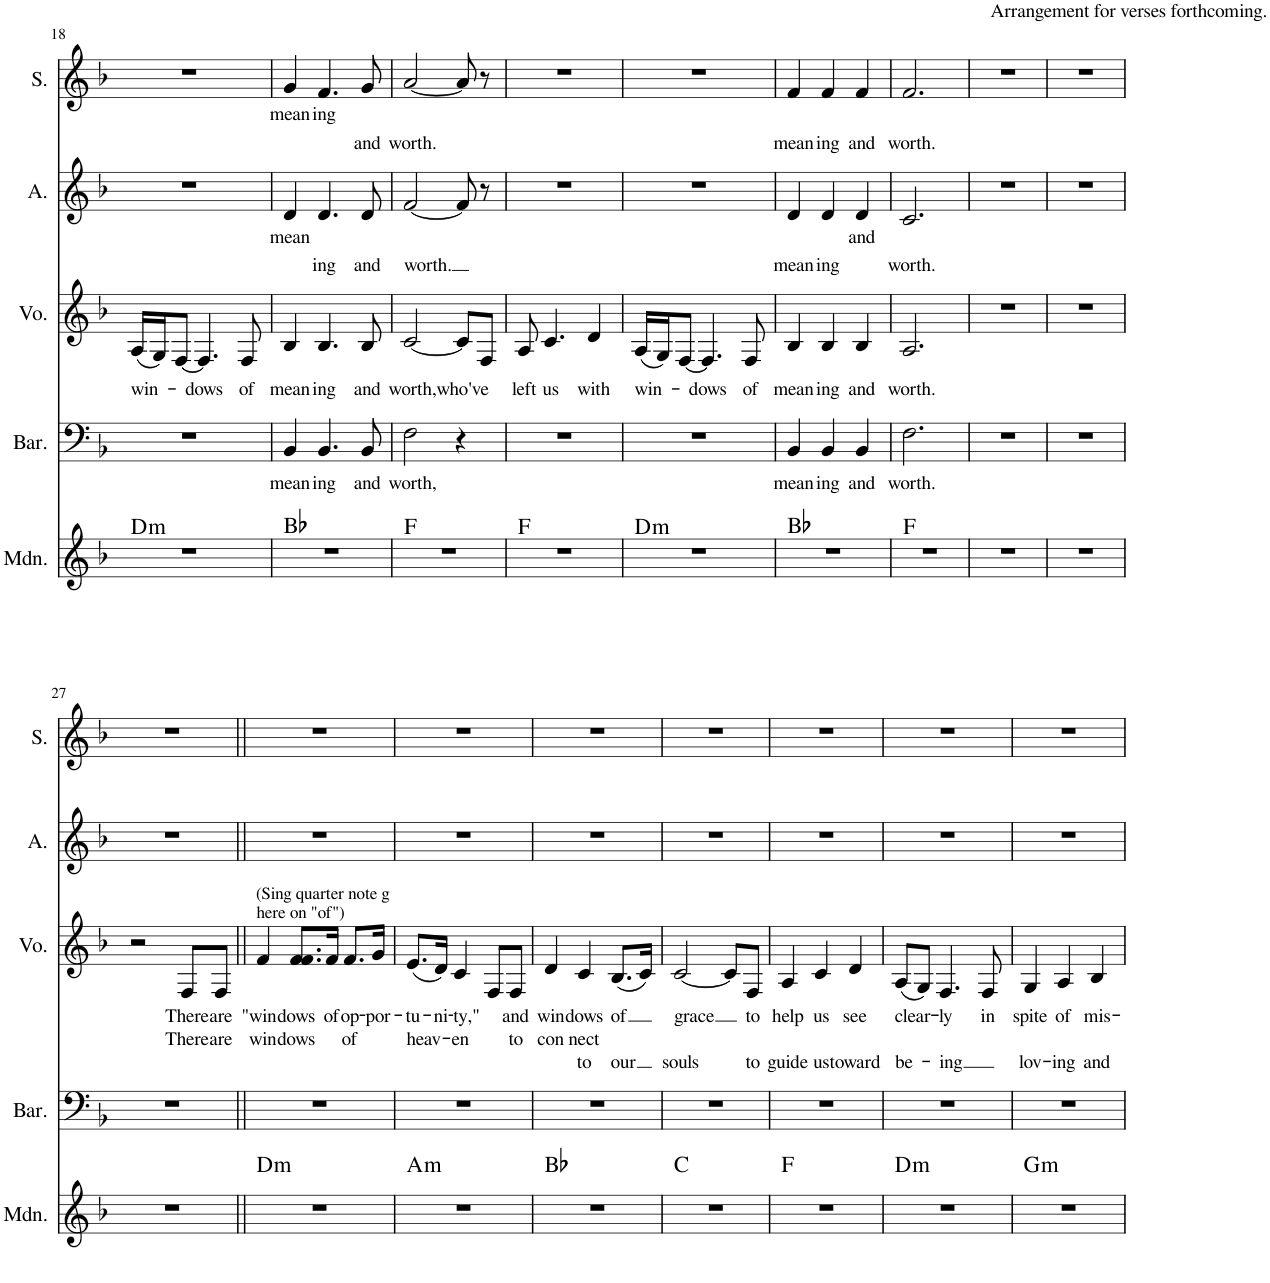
**kern	**harte	**kern	**text	**kern	**text	**text	**text	**kern	**text	**kern	**text
*part5	*part5	*part4	*part4	*part3	*part3	*part3	*part3	*part2	*part2	*part1	*part1
*staff5	*	*staff4	*staff4	*staff3	*staff3	*staff3	*staff3	*staff2	*staff2	*staff1	*staff1
*I"Mandolin	*	*I"Baritone	*	*I"Voice	*	*	*	*I"Alto	*	*I"Soprano	*
*I'Mdn.	*	*I'Bar.	*	*I'Vo.	*	*	*	*I'A.	*	*I'S.	*
!!LO:PB:g=z
*clefG2	*	*clefF4	*	*clefG2	*	*	*	*clefG2	*	*clefG2	*
*k[b-]	*	*k[b-]	*	*k[b-]	*	*	*	*k[b-]	*	*k[b-]	*
=18	=18	=18	=18	=18	=18	=18	=18	=18	=18	=18	=18
!	!LO:H:kt=m	!	!	!	!LO:LY:b	!	!	!	!	!	!
1r	D:min	1r	.	(16A/LL	win-	.	.	1r	.	1r	.
.	.	.	.	16G/J)	.	.	.	.	.	.	.
.	.	.	.	[8F/J	.	.	.	.	.	.	.
!	!	!	!	!	!LO:LY:b	!	!	!	!	!	!
.	.	.	.	4.F/]	-dows	.	.	.	.	.	.
!	!	!	!	!	!LO:LY:b	!	!	!	!	!	!
.	.	.	.	8F/	of	.	.	.	.	.	.
.	.	.	.	4ryy	.	.	.	.	.	.	.
=19	=19	=19	=19	=19	=19	=19	=19	=19	=19	=19	=19
!	!	!	!LO:LY:b	!	!LO:LY:b	!	!	!	!LO:LY:b	!	!LO:LY:b
1r	Bb:maj	4BB-/	mean-	4B-/	mean-	.	.	4d/	mean-	4g/	mean-
!	!	!	!LO:LY:b	!	!LO:LY:b	!	!	!	!LO:LY:b	!	!LO:LY:b
.	.	4.BB-/	-ing	4.B-/	-ing	.	.	4.d/	-ing	4.f/	-ing
!	!	!	!LO:LY:b	!	!LO:LY:b	!	!	!	!LO:LY:b	!	!LO:LY:b
.	.	8BB-/	and	8B-/	and	.	.	8d/	and	8g/	and
.	.	4ryy	.	4ryy	.	.	.	4ryy	.	4ryy	.
=20	=20	=20	=20	=20	=20	=20	=20	=20	=20	=20	=20
!	!	!	!LO:LY:b	!	!LO:LY:b	!	!	!	!LO:LY:b	!	!LO:LY:b
1r	F:maj	2F\	worth,	[2c/	worth,	.	.	[2f/	worth.	[2a/	worth.
!	!	!	!	!	!LO:LY:b	!	!	!	!	!	!
.	.	4r	.	8c/L]	who've	.	.	8f/]	.	8a/]	.
.	.	.	.	8F/J	.	.	.	8r	.	8r	.
.	.	4ryy	.	4ryy	.	.	.	4ryy	.	4ryy	.
=21	=21	=21	=21	=21	=21	=21	=21	=21	=21	=21	=21
!	!	!	!	!	!LO:LY:b	!	!	!	!	!	!
1r	F:maj	1r	.	8A/	left	.	.	1r	.	1r	.
!	!	!	!	!	!LO:LY:b	!	!	!	!	!	!
.	.	.	.	4.c/	us	.	.	.	.	.	.
!	!	!	!	!	!LO:LY:b	!	!	!	!	!	!
.	.	.	.	4d/	with	.	.	.	.	.	.
.	.	.	.	4ryy	.	.	.	.	.	.	.
=22	=22	=22	=22	=22	=22	=22	=22	=22	=22	=22	=22
!	!LO:H:kt=m	!	!	!	!LO:LY:b	!	!	!	!	!	!
1r	D:min	1r	.	(16A/LL	win-	.	.	1r	.	1r	.
.	.	.	.	16G/J)	.	.	.	.	.	.	.
.	.	.	.	[8F/J	.	.	.	.	.	.	.
!	!	!	!	!	!LO:LY:b	!	!	!	!	!	!
.	.	.	.	4.F/]	-dows	.	.	.	.	.	.
!	!	!	!	!	!LO:LY:b	!	!	!	!	!	!
.	.	.	.	8F/	of	.	.	.	.	.	.
.	.	.	.	4ryy	.	.	.	.	.	.	.
=23	=23	=23	=23	=23	=23	=23	=23	=23	=23	=23	=23
!	!	!	!LO:LY:b	!	!LO:LY:b	!	!	!	!LO:LY:b	!	!LO:LY:b
1r	Bb:maj	4BB-/	mean-	4B-/	mean-	.	.	4d/	mean-	4f/	mean-
!	!	!	!LO:LY:b	!	!LO:LY:b	!	!	!	!LO:LY:b	!	!LO:LY:b
.	.	4BB-/	-ing	4B-/	-ing	.	.	4d/	-ing	4f/	-ing
!	!	!	!LO:LY:b	!	!LO:LY:b	!	!	!	!LO:LY:b	!	!LO:LY:b
.	.	4BB-/	and	4B-/	and	.	.	4d/	and	4f/	and
.	.	4ryy	.	4ryy	.	.	.	4ryy	.	4ryy	.
=24	=24	=24	=24	=24	=24	=24	=24	=24	=24	=24	=24
!	!	!	!LO:LY:b	!	!LO:LY:b	!	!	!	!LO:LY:b	!	!LO:LY:b
1r	F:maj	2.F\	worth.	2.A/	worth.	.	.	2.c/	worth.	2.f/	worth.
.	.	4ryy	.	4ryy	.	.	.	4ryy	.	4ryy	.
=25	=25	=25	=25	=25	=25	=25	=25	=25	=25	=25	=25
!	!	!	!	!	!	!	!	!	!	!LO:TX:a:t=Arrangement for verses forthcoming.	!
1r	.	1r	.	1r	.	.	.	1r	.	1r	.
=26	=26	=26	=26	=26	=26	=26	=26	=26	=26	=26	=26
1r	.	1r	.	1r	.	.	.	1r	.	1r	.
!!LO:LB:g=z
=27	=27	=27	=27	=27	=27	=27	=27	=27	=27	=27	=27
1r	.	1r	.	2r	.	.	.	1r	.	1r	.
!	!	!	!	!	!LO:LY:b	!LO:LY:b	!	!	!	!	!
.	.	.	.	8F/L	There	There	.	.	.	.	.
!	!	!	!	!	!LO:LY:b	!LO:LY:b	!	!	!	!	!
.	.	.	.	8F/J	are	are	.	.	.	.	.
.	.	.	.	4ryy	.	.	.	.	.	.	.
=28||	=28||	=28||	=28||	=28||	=28||	=28||	=28||	=28||	=28||	=28||	=28||
!	!	!	!	!LO:TX:a:t=(Sing quarter note g	!	!	!	!	!	!	!
!	!	!	!	!LO:TX:a:t=here on "of")	!	!	!	!	!	!	!
!	!LO:H:kt=m	!	!	!	!LO:LY:b	!LO:LY:b	!	!	!	!	!
1r	D:min	1r	.	4f/	"win-	win-	.	1r	.	1r	.
!	!	!	!	!	!LO:LY:b	!LO:LY:b	!	!	!	!	!
.	.	.	.	8.f/ 8.f/L	-dows	-dows	.	.	.	.	.
!	!	!	!	!	!LO:LY:b	!	!	!	!	!	!
.	.	.	.	16f/Jk	of	.	.	.	.	.	.
!	!	!	!	!	!LO:LY:b	!LO:LY:b	!	!	!	!	!
.	.	.	.	8.f/L	op-	of	.	.	.	.	.
!	!	!	!	!	!LO:LY:b	!	!	!	!	!	!
.	.	.	.	16g/Jk	-por-	.	.	.	.	.	.
.	.	.	.	4ryy	.	.	.	.	.	.	.
=29	=29	=29	=29	=29	=29	=29	=29	=29	=29	=29	=29
!	!LO:H:kt=m	!	!	!	!LO:LY:b	!LO:LY:b	!	!	!	!	!
1r	A:min	1r	.	(8.e/L	-tu-	heav-	.	1r	.	1r	.
!	!	!	!	!	!LO:LY:b	!	!	!	!	!	!
.	.	.	.	16d/Jk)	-ni-	.	.	.	.	.	.
!	!	!	!	!	!LO:LY:b	!LO:LY:b	!	!	!	!	!
.	.	.	.	4c/	-ty,"	-en	.	.	.	.	.
.	.	.	.	8F/L	.	.	.	.	.	.	.
!	!	!	!	!	!LO:LY:b	!LO:LY:b	!	!	!	!	!
.	.	.	.	8F/J	and	to	.	.	.	.	.
.	.	.	.	4ryy	.	.	.	.	.	.	.
=30	=30	=30	=30	=30	=30	=30	=30	=30	=30	=30	=30
!	!	!	!	!	!LO:LY:b	!LO:LY:b	!	!	!	!	!
1r	Bb:maj	1r	.	4d/	win-	con-	.	1r	.	1r	.
!	!	!	!	!	!LO:LY:b	!LO:LY:b	!LO:LY:b	!	!	!	!
.	.	.	.	4c/	-dows	-nect	to	.	.	.	.
!	!	!	!	!	!LO:LY:b	!	!LO:LY:b	!	!	!	!
.	.	.	.	(8.B-/L	of	.	our	.	.	.	.
.	.	.	.	16c/Jk)	.	.	.	.	.	.	.
.	.	.	.	4ryy	.	.	.	.	.	.	.
=31	=31	=31	=31	=31	=31	=31	=31	=31	=31	=31	=31
!	!	!	!	!	!LO:LY:b	!	!LO:LY:b	!	!	!	!
1r	C:maj	1r	.	[2c/	grace	.	souls	1r	.	1r	.
.	.	.	.	8c/L]	.	.	.	.	.	.	.
!	!	!	!	!	!LO:LY:b	!	!LO:LY:b	!	!	!	!
.	.	.	.	8F/J	to	.	to	.	.	.	.
.	.	.	.	4ryy	.	.	.	.	.	.	.
=32	=32	=32	=32	=32	=32	=32	=32	=32	=32	=32	=32
!	!	!	!	!	!LO:LY:b	!	!LO:LY:b	!	!	!	!
1r	F:maj	1r	.	4A/	help	.	guide	1r	.	1r	.
!	!	!	!	!	!LO:LY:b	!	!LO:LY:b	!	!	!	!
.	.	.	.	4c/	us	.	us	.	.	.	.
!	!	!	!	!	!LO:LY:b	!	!LO:LY:b	!	!	!	!
.	.	.	.	4d/	see	.	toward	.	.	.	.
.	.	.	.	4ryy	.	.	.	.	.	.	.
=33	=33	=33	=33	=33	=33	=33	=33	=33	=33	=33	=33
!	!LO:H:kt=m	!	!	!	!LO:LY:b	!	!LO:LY:b	!	!	!	!
1r	D:min	1r	.	(8A/L	clear-	.	be-	1r	.	1r	.
.	.	.	.	8G/J)	.	.	.	.	.	.	.
!	!	!	!	!	!LO:LY:b	!	!LO:LY:b	!	!	!	!
.	.	.	.	4.F/	-ly	.	-ing	.	.	.	.
!	!	!	!	!	!LO:LY:b	!	!	!	!	!	!
.	.	.	.	8F/	in	.	.	.	.	.	.
.	.	.	.	4ryy	.	.	.	.	.	.	.
=34	=34	=34	=34	=34	=34	=34	=34	=34	=34	=34	=34
!	!LO:H:kt=m	!	!	!	!LO:LY:b	!	!LO:LY:b	!	!	!	!
1r	G:min	1r	.	4G/	spite	.	lov-	1r	.	1r	.
!	!	!	!	!	!LO:LY:b	!	!LO:LY:b	!	!	!	!
.	.	.	.	4A/	of	.	-ing	.	.	.	.
!	!	!	!	!	!LO:LY:b	!	!LO:LY:b	!	!	!	!
.	.	.	.	4B-/	mis-	.	and	.	.	.	.
.	.	.	.	4ryy	.	.	.	.	.	.	.
=	=	=	=	=	=	=	=	=	=	=	=
*-	*-	*-	*-	*-	*-	*-	*-	*-	*-	*-	*-
